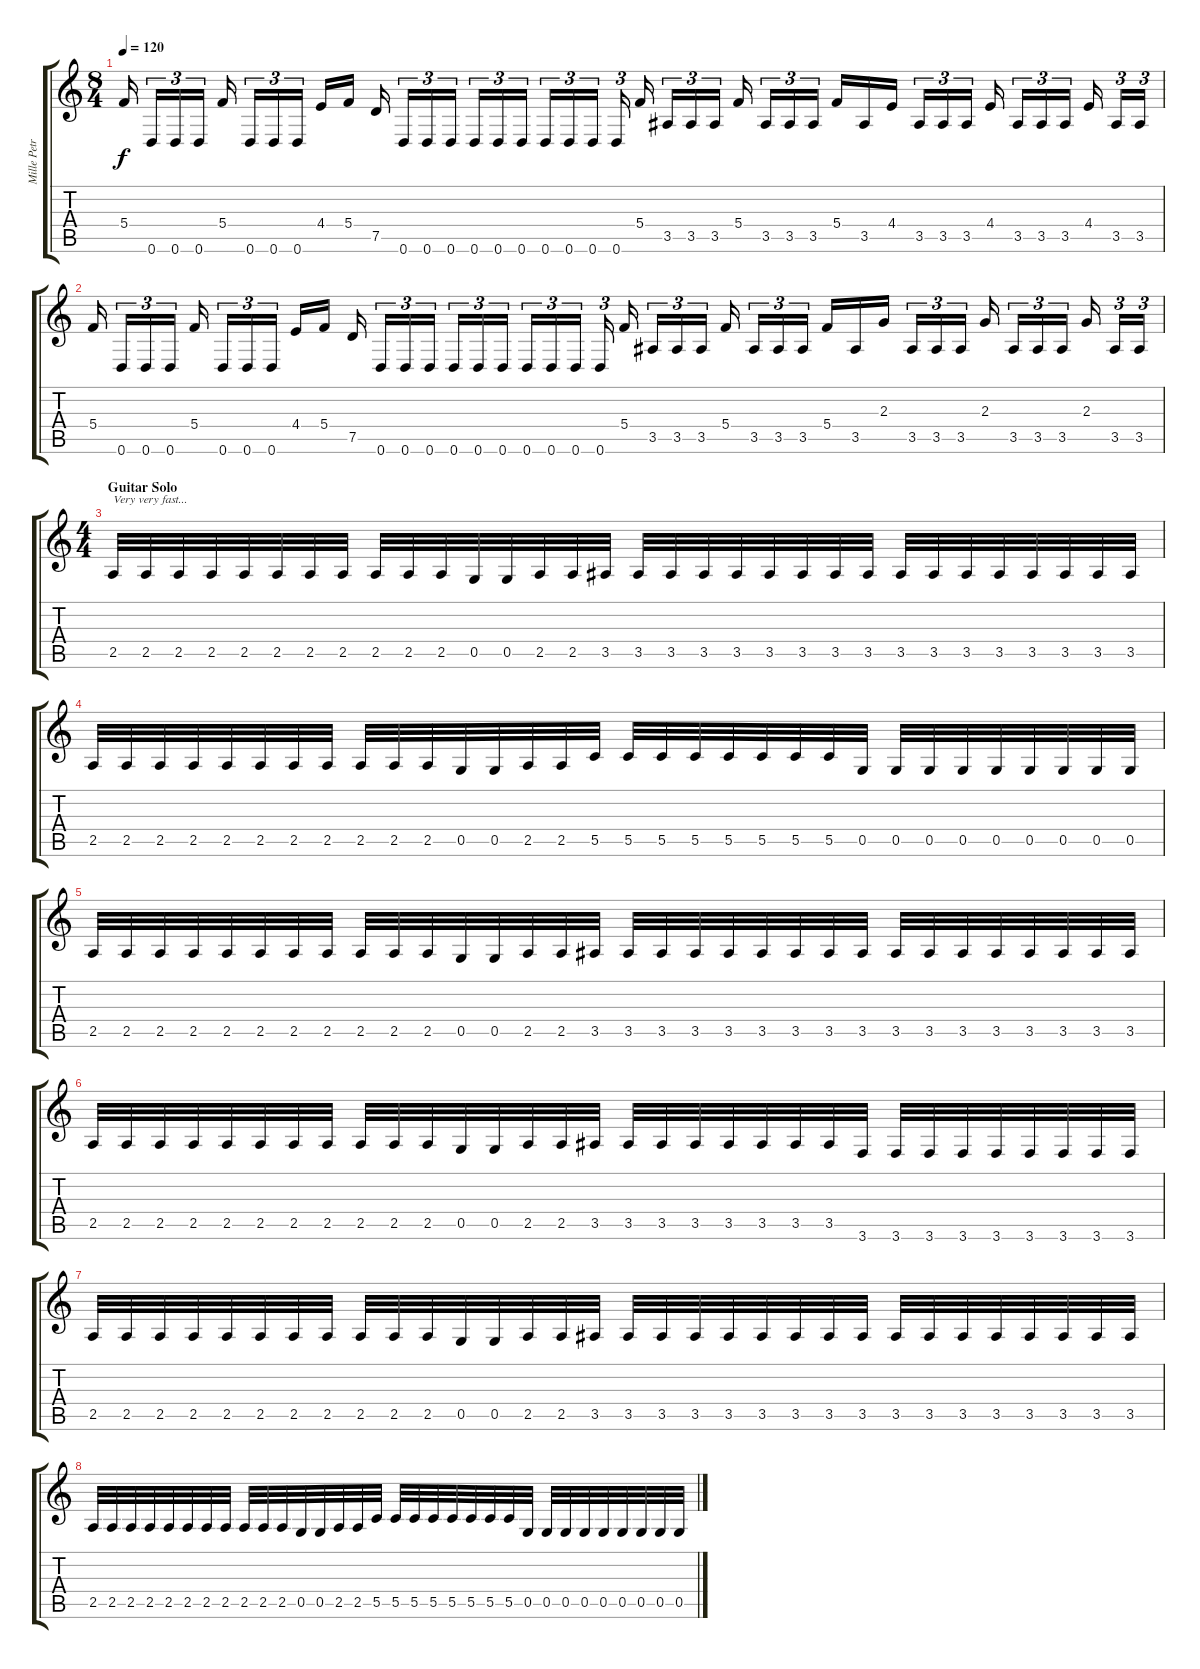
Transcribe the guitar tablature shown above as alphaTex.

\track ("Mille Petrozza" "Mille Petr") {instrument distortionguitar}
\staff {score tabs}
\tuning (D4 A3 F3 C3 G2 D2) {hide}
\ts (8 4)
\tempo 120
\clef g2
\ks c
5.4.16{dy f} 0.6.16{tu (3 2)} 0.6.16{tu (3 2)} 0.6.16{tu (3 2)} 5.4.16 0.6.16{tu (3 2)} 0.6.16{tu (3 2)} 0.6.16{tu (3 2)} 4.4.16 5.4.16 7.5.16 0.6.16{tu (3 2)} 0.6.16{tu (3 2)} 0.6.16{tu (3 2)} 0.6.16{tu (3 2)} 0.6.16{tu (3 2)} 0.6.16{tu (3 2)} 0.6.16{tu (3 2)} 0.6.16{tu (3 2)} 0.6.16{tu (3 2)} 0.6.16{tu (3 2)} 5.4.16 3.5.16{tu (3 2)} 3.5.16{tu (3 2)} 3.5.16{tu (3 2)} 5.4.16 3.5.16{tu (3 2)} 3.5.16{tu (3 2)} 3.5.16{tu (3 2)} 5.4.16 3.5.16 4.4.16 3.5.16{tu (3 2)} 3.5.16{tu (3 2)} 3.5.16{tu (3 2)} 4.4.16 3.5.16{tu (3 2)} 3.5.16{tu (3 2)} 3.5.16{tu (3 2)} 4.4.16 3.5.16{tu (3 2)} 3.5.16{tu (3 2)} |
5.4.16 0.6.16{tu (3 2)} 0.6.16{tu (3 2)} 0.6.16{tu (3 2)} 5.4.16 0.6.16{tu (3 2)} 0.6.16{tu (3 2)} 0.6.16{tu (3 2)} 4.4.16 5.4.16 7.5.16 0.6.16{tu (3 2)} 0.6.16{tu (3 2)} 0.6.16{tu (3 2)} 0.6.16{tu (3 2)} 0.6.16{tu (3 2)} 0.6.16{tu (3 2)} 0.6.16{tu (3 2)} 0.6.16{tu (3 2)} 0.6.16{tu (3 2)} 0.6.16{tu (3 2)} 5.4.16 3.5.16{tu (3 2)} 3.5.16{tu (3 2)} 3.5.16{tu (3 2)} 5.4.16 3.5.16{tu (3 2)} 3.5.16{tu (3 2)} 3.5.16{tu (3 2)} 5.4.16 3.5.16 2.3.16 3.5.16{tu (3 2)} 3.5.16{tu (3 2)} 3.5.16{tu (3 2)} 2.3.16 3.5.16{tu (3 2)} 3.5.16{tu (3 2)} 3.5.16{tu (3 2)} 2.3.16 3.5.16{tu (3 2)} 3.5.16{tu (3 2)} |
\ts (4 4)
\section ("" "Guitar Solo")
2.5.32{txt "Very very fast..."} 2.5.32 2.5.32 2.5.32 2.5.32 2.5.32 2.5.32 2.5.32 2.5.32 2.5.32 2.5.32 0.5.32 0.5.32 2.5.32 2.5.32 3.5.32 3.5.32 3.5.32 3.5.32 3.5.32 3.5.32 3.5.32 3.5.32 3.5.32 3.5.32 3.5.32 3.5.32 3.5.32 3.5.32 3.5.32 3.5.32 3.5.32 |
2.5.32 2.5.32 2.5.32 2.5.32 2.5.32 2.5.32 2.5.32 2.5.32 2.5.32 2.5.32 2.5.32 0.5.32 0.5.32 2.5.32 2.5.32 5.5.32 5.5.32 5.5.32 5.5.32 5.5.32 5.5.32 5.5.32 5.5.32 0.5.32 0.5.32 0.5.32 0.5.32 0.5.32 0.5.32 0.5.32 0.5.32 0.5.32 |
2.5.32 2.5.32 2.5.32 2.5.32 2.5.32 2.5.32 2.5.32 2.5.32 2.5.32 2.5.32 2.5.32 0.5.32 0.5.32 2.5.32 2.5.32 3.5.32 3.5.32 3.5.32 3.5.32 3.5.32 3.5.32 3.5.32 3.5.32 3.5.32 3.5.32 3.5.32 3.5.32 3.5.32 3.5.32 3.5.32 3.5.32 3.5.32 |
2.5.32 2.5.32 2.5.32 2.5.32 2.5.32 2.5.32 2.5.32 2.5.32 2.5.32 2.5.32 2.5.32 0.5.32 0.5.32 2.5.32 2.5.32 3.5.32 3.5.32 3.5.32 3.5.32 3.5.32 3.5.32 3.5.32 3.5.32 3.6.32 3.6.32 3.6.32 3.6.32 3.6.32 3.6.32 3.6.32 3.6.32 3.6.32 |
2.5.32 2.5.32 2.5.32 2.5.32 2.5.32 2.5.32 2.5.32 2.5.32 2.5.32 2.5.32 2.5.32 0.5.32 0.5.32 2.5.32 2.5.32 3.5.32 3.5.32 3.5.32 3.5.32 3.5.32 3.5.32 3.5.32 3.5.32 3.5.32 3.5.32 3.5.32 3.5.32 3.5.32 3.5.32 3.5.32 3.5.32 3.5.32 |
2.5.32 2.5.32 2.5.32 2.5.32 2.5.32 2.5.32 2.5.32 2.5.32 2.5.32 2.5.32 2.5.32 0.5.32 0.5.32 2.5.32 2.5.32 5.5.32 5.5.32 5.5.32 5.5.32 5.5.32 5.5.32 5.5.32 5.5.32 0.5.32 0.5.32 0.5.32 0.5.32 0.5.32 0.5.32 0.5.32 0.5.32 0.5.32
